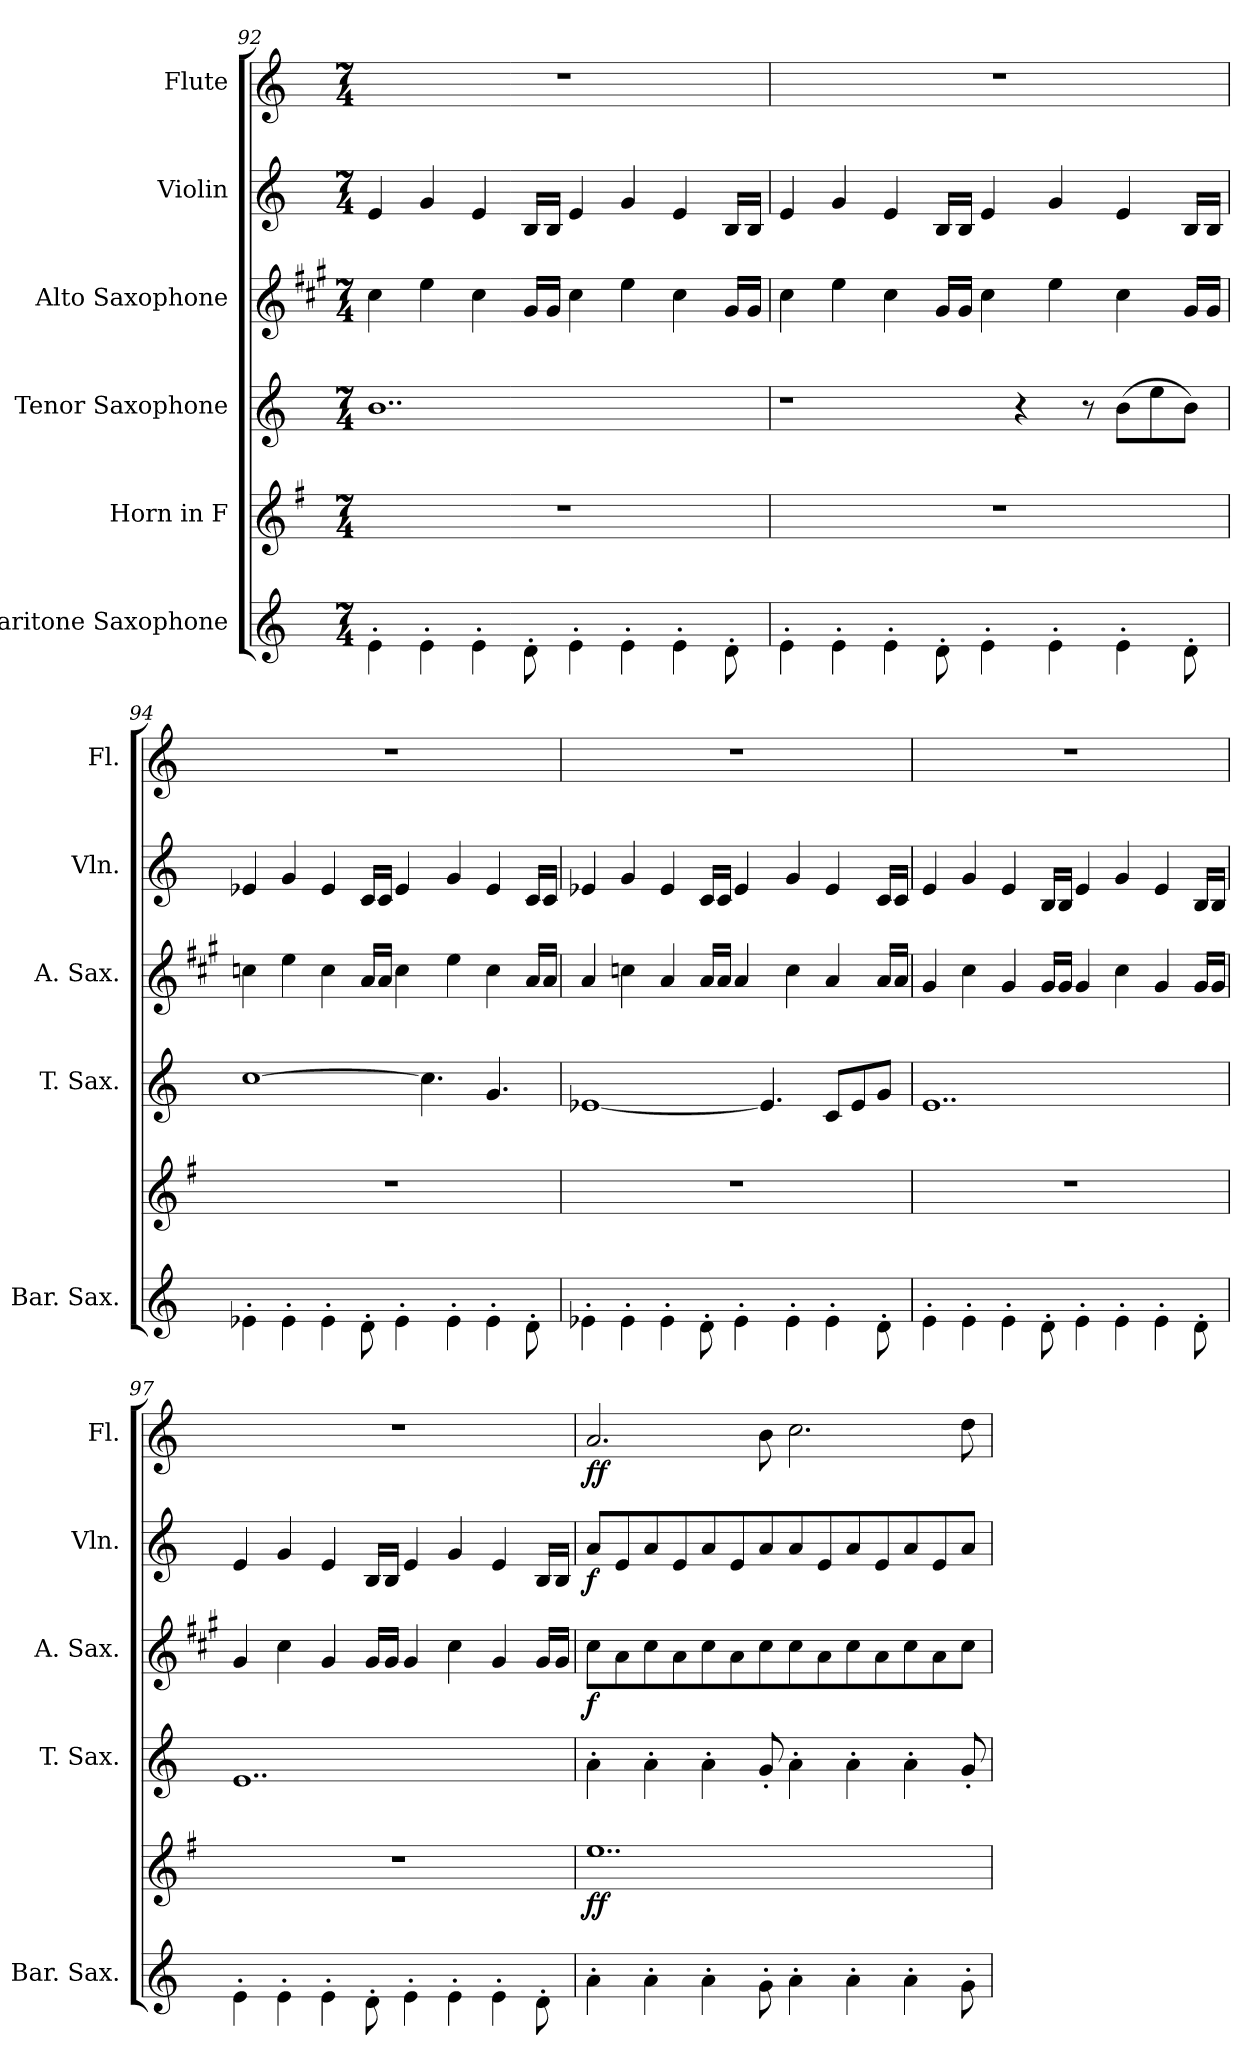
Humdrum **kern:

**kern	**kern	**dynam	**kern	**kern	**dynam	**kern	**dynam	**kern	**dynam
*part6	*part5	*part5	*part4	*part3	*part3	*part2	*part2	*part1	*part1
*staff6	*staff5	*staff5	*staff4	*staff3	*staff3	*staff2	*staff2	*staff1	*staff1
*I"Baritone Saxophone	*I"Horn in F	*	*I"Tenor Saxophone	*I"Alto Saxophone	*	*I"Violin	*	*I"Flute	*
*I'Bar. Sax.	*	*	*I'T. Sax.	*I'A. Sax.	*	*I'Vln.	*	*I'Fl.	*
!!LO:LB:g=z
*clefG2	*clefG2	*	*clefG2	*clefG2	*	*clefG2	*	*clefG2	*
*ITrd12c21	*ITrd4c7	*	*ITrd8c14	*ITrd5c9	*	*	*	*	*
*k[]	*k[]	*	*k[]	*k[]	*	*k[]	*	*k[]	*
*M7/4	*M7/4	*	*M7/4	*M7/4	*	*M7/4	*	*M7/4	*
=92	=92	=92	=92	=92	=92	=92	=92	=92	=92
4E'\	1..r	.	1..B	4e\	.	4e/	.	1..r	.
4E'\	.	.	.	4g\	.	4g/	.	.	.
4E'\	.	.	.	4e\	.	4e/	.	.	.
8D'\	.	.	.	16B/LL	.	16B/LL	.	.	.
.	.	.	.	16B/JJ	.	16B/JJ	.	.	.
4E'\	.	.	.	4e\	.	4e/	.	.	.
4E'\	.	.	.	4g\	.	4g/	.	.	.
4E'\	.	.	.	4e\	.	4e/	.	.	.
8D'\	.	.	.	16B/LL	.	16B/LL	.	.	.
.	.	.	.	16B/JJ	.	16B/JJ	.	.	.
=93	=93	=93	=93	=93	=93	=93	=93	=93	=93
4E'\	1..r	.	1r	4e\	.	4e/	.	1..r	.
4E'\	.	.	.	4g\	.	4g/	.	.	.
4E'\	.	.	.	4e\	.	4e/	.	.	.
8D'\	.	.	.	16B/LL	.	16B/LL	.	.	.
.	.	.	.	16B/JJ	.	16B/JJ	.	.	.
4E'\	.	.	.	4e\	.	4e/	.	.	.
.	.	.	4r	.	.	.	.	.	.
4E'\	.	.	.	4g\	.	4g/	.	.	.
.	.	.	8r	.	.	.	.	.	.
4E'\	.	.	(>8B\L	4e\	.	4e/	.	.	.
.	.	.	8e\	.	.	.	.	.	.
8D'\	.	.	8B\J)	16B/LL	.	16B/LL	.	.	.
.	.	.	.	16B/JJ	.	16B/JJ	.	.	.
=94	=94	=94	=94	=94	=94	=94	=94	=94	=94
4E-X'\	1..r	.	[1c	4e-X\	.	4e-X/	.	1..r	.
4E-'\	.	.	.	4g\	.	4g/	.	.	.
4E-'\	.	.	.	4e-\	.	4e-/	.	.	.
8D'\	.	.	.	16c/LL	.	16c/LL	.	.	.
.	.	.	.	16c/JJ	.	16c/JJ	.	.	.
4E-'\	.	.	.	4e-\	.	4e-/	.	.	.
.	.	.	4.c\]	.	.	.	.	.	.
4E-'\	.	.	.	4g\	.	4g/	.	.	.
4E-'\	.	.	4.G/	4e-\	.	4e-/	.	.	.
8D'\	.	.	.	16c/LL	.	16c/LL	.	.	.
.	.	.	.	16c/JJ	.	16c/JJ	.	.	.
!!LO:PB:g=z
=95	=95	=95	=95	=95	=95	=95	=95	=95	=95
4E-X'\	1..r	.	[1E-X	4c/	.	4e-X/	.	1..r	.
4E-'\	.	.	.	4e-X\	.	4g/	.	.	.
4E-'\	.	.	.	4c/	.	4e-/	.	.	.
8D'\	.	.	.	16c/LL	.	16c/LL	.	.	.
.	.	.	.	16c/JJ	.	16c/JJ	.	.	.
4E-'\	.	.	.	4c/	.	4e-/	.	.	.
.	.	.	4.E-/]	.	.	.	.	.	.
4E-'\	.	.	.	4e-\	.	4g/	.	.	.
4E-'\	.	.	8C/L	4c/	.	4e-/	.	.	.
.	.	.	8E-/	.	.	.	.	.	.
8D'\	.	.	8G/J	16c/LL	.	16c/LL	.	.	.
.	.	.	.	16c/JJ	.	16c/JJ	.	.	.
=96	=96	=96	=96	=96	=96	=96	=96	=96	=96
4E'\	1..r	.	1..E	4B/	.	4e/	.	1..r	.
4E'\	.	.	.	4e\	.	4g/	.	.	.
4E'\	.	.	.	4B/	.	4e/	.	.	.
8D'\	.	.	.	16B/LL	.	16B/LL	.	.	.
.	.	.	.	16B/JJ	.	16B/JJ	.	.	.
4E'\	.	.	.	4B/	.	4e/	.	.	.
4E'\	.	.	.	4e\	.	4g/	.	.	.
4E'\	.	.	.	4B/	.	4e/	.	.	.
8D'\	.	.	.	16B/LL	.	16B/LL	.	.	.
.	.	.	.	16B/JJ	.	16B/JJ	.	.	.
=97	=97	=97	=97	=97	=97	=97	=97	=97	=97
4E'\	1..r	.	1..E	4B/	.	4e/	.	1..r	.
4E'\	.	.	.	4e\	.	4g/	.	.	.
4E'\	.	.	.	4B/	.	4e/	.	.	.
8D'\	.	.	.	16B/LL	.	16B/LL	.	.	.
.	.	.	.	16B/JJ	.	16B/JJ	.	.	.
4E'\	.	.	.	4B/	.	4e/	.	.	.
4E'\	.	.	.	4e\	.	4g/	.	.	.
4E'\	.	.	.	4B/	.	4e/	.	.	.
8D'\	.	.	.	16B/LL	.	16B/LL	.	.	.
.	.	.	.	16B/JJ	.	16B/JJ	.	.	.
!!LO:PB:g=z
=98	=98	=98	=98	=98	=98	=98	=98	=98	=98
!	!	!LO:DY:b	!	!	!LO:DY:b	!	!LO:DY:b	!	!LO:DY:b
4A'\	1..a	ff	4A'\	8e\L	f	8a/L	f	2.a/	ff
.	.	.	.	8c\	.	8e/	.	.	.
4A'\	.	.	4A'\	8e\	.	8a/	.	.	.
.	.	.	.	8c\	.	8e/	.	.	.
4A'\	.	.	4A'\	8e\	.	8a/	.	.	.
.	.	.	.	8c\	.	8e/	.	.	.
8G'\	.	.	8G'/	8e\	.	8a/	.	8b\	.
4A'\	.	.	4A'\	8e\	.	8a/	.	2.cc\	.
.	.	.	.	8c\	.	8e/	.	.	.
4A'\	.	.	4A'\	8e\	.	8a/	.	.	.
.	.	.	.	8c\	.	8e/	.	.	.
4A'\	.	.	4A'\	8e\	.	8a/	.	.	.
.	.	.	.	8c\	.	8e/	.	.	.
8G'\	.	.	8G'/	8e\J	.	8a/J	.	8dd\	.
=	=	=	=	=	=	=	=	=	=
*-	*-	*-	*-	*-	*-	*-	*-	*-	*-
